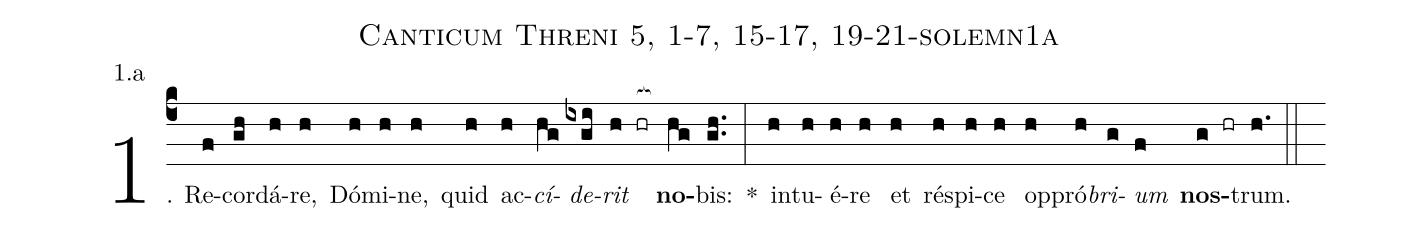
name: Canticum Threni 5, 1-7, 15-17, 19-21-solemn1a;
annotation: 1.a;
%%
(c4)1. Re(f)cor(gh)dá(h)re,(h) Dó(h)mi(h)ne,(h) quid(h) ac(h)<i>cí</i>(hg)<i>de</i>(ixgi)<i>rit</i>(h hr[ocb:1{]) <b>no</b>(hg[ocb:0}])bis:(gh..) *(:) in(h)tu(h)é(h)re(h) et(h) ré(h)spi(h)ce(h) op(h)pró(h)<i>bri</i>(g)<i>um</i>(f) <b>nos</b>(g hr)trum.(h.) (::)
